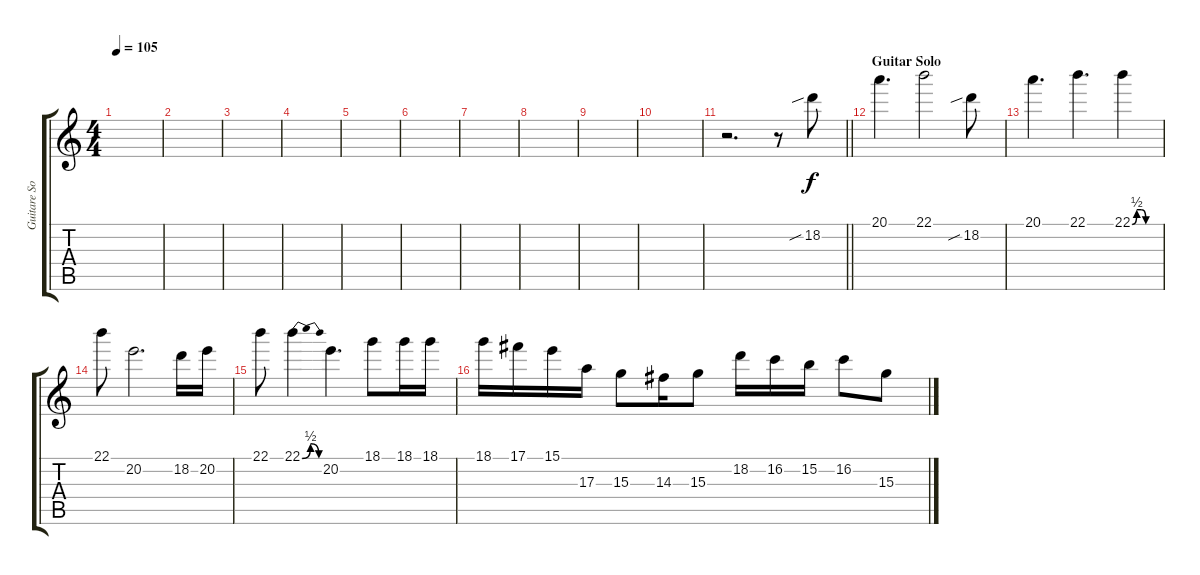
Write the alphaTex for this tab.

\track ("Guitare Solo" "Guitare So") {instrument distortionguitar}
\staff {score tabs}
\tuning (Db4 Ab3 E3 B2 Gb2 B1) {hide}
\ts (4 4)
\tempo 105
\clef g2
\ks c
|
|
|
|
|
|
|
|
|
|
\barLineRight lightlight
r.2{d} r.8 18.2{sib}.8 |
\section ("" "Guitar Solo")
20.1.4{d} 22.1.2 18.2{sib}.8 |
20.1.4{d} 22.1.4{d} 22.1{be (custom 0 0 10 2 20 2 30 0 60 0)}.4 |
22.1.8 20.2.2{d} 18.2.16 20.2.16 |
22.1.8 22.1{be (bendrelease 0 0 25 2 35 2 60 0)}.4 20.2.4{d} 18.1.8 18.1.16 18.1.16 |
18.1.16 17.1.16 15.1.16 17.3.16 15.3.8 14.3.16 15.3.8 18.2.16 16.2.16 15.2.16 16.2.8 15.3.8
